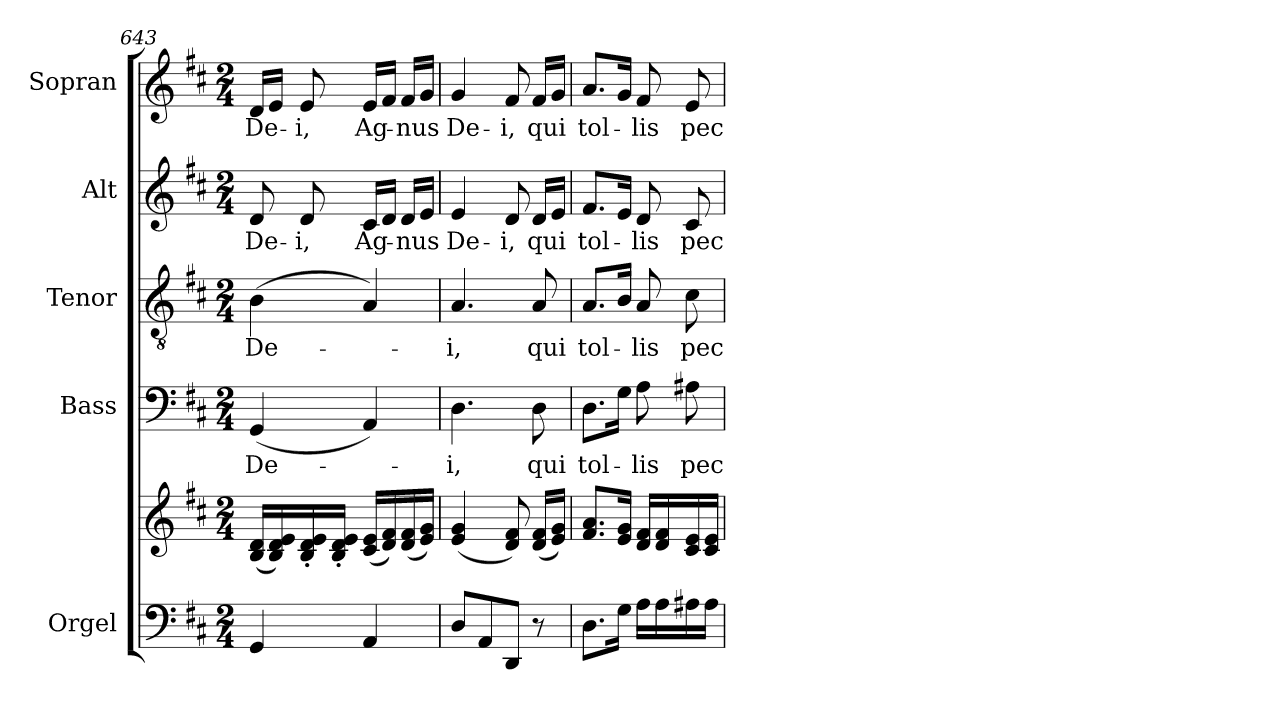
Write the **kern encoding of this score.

**kern	**kern	**kern	**text	**kern	**text	**kern	**text	**kern	**text
*part5	*part5	*part4	*part4	*part3	*part3	*part2	*part2	*part1	*part1
*staff6	*staff5	*staff4	*staff4	*staff3	*staff3	*staff2	*staff2	*staff1	*staff1
*I"Orgel	*	*I"Bass	*	*I"Tenor	*	*I"Alt	*	*I"Sopran	*
*I'Org.	*	*I'B.	*	*I'T.	*	*I'A.	*	*I'S.	*
*clefF4	*clefG2	*clefF4	*	*clefGv2	*	*clefG2	*	*clefG2	*
*k[f#c#]	*k[f#c#]	*k[f#c#]	*	*k[f#c#]	*	*k[f#c#]	*	*k[f#c#]	*
*D:	*D:	*D:	*	*D:	*	*D:	*	*D:	*
*M2/4	*M2/4	*M2/4	*	*M2/4	*	*M2/4	*	*M2/4	*
=643	=643	=643	=643	=643	=643	=643	=643	=643	=643
!	!	!	!LO:LY:b	!	!LO:LY:b	!	!LO:LY:b	!	!LO:LY:b
4GG/	(>16B/ 16d/LL	(<4GG/	De-	(>4B\	De-	8d/	De-	16d/LL	De-
.	16B/ 16d/ 16e/)	.	.	.	.	.	.	16e/JJ	.
!	!	!	!	!	!	!	!LO:LY:b	!	!LO:LY:b
.	16B/'< 16d/'< 16e/'<	.	.	.	.	8d/	-i,	8e/	-i,
.	16B/'< 16d/'< 16e/'<JJ	.	.	.	.	.	.	.	.
!	!	!	!	!	!	!	!LO:LY:b	!	!LO:LY:b
4AA/	(<16c#/ 16e/LL	4AA/)	.	4A/)	.	16c#/LL	Ag-	16e/LL	Ag-
.	16d/ 16f#/)	.	.	.	.	16d/JJ	.	16f#/JJ	.
!	!	!	!	!	!	!	!LO:LY:b	!	!LO:LY:b
.	(<16d/ 16f#/	.	.	.	.	16d/LL	-nus	16f#/LL	-nus
.	16e/ 16g/JJ)	.	.	.	.	16e/JJ	.	16g/JJ	.
=644	=644	=644	=644	=644	=644	=644	=644	=644	=644
!	!	!	!LO:LY:b	!	!LO:LY:b	!	!LO:LY:b	!	!LO:LY:b
8D/L	(<4e/ 4g/	4.D\	-i,	4.A/	-i,	4e/	De-	4g/	De-
8AA/	.	.	.	.	.	.	.	.	.
!	!	!	!	!	!	!	!LO:LY:b	!	!LO:LY:b
8DD/J	8d/ 8f#/)	.	.	.	.	8d/	-i,	8f#/	-i,
!	!	!	!LO:LY:b	!	!LO:LY:b	!	!LO:LY:b	!	!LO:LY:b
8r	(<16d/ 16f#/LL	8D\	qui	8A/	qui	16d/LL	qui	16f#/LL	qui
.	16e/ 16g/JJ)	.	.	.	.	16e/JJ	.	16g/JJ	.
=645	=645	=645	=645	=645	=645	=645	=645	=645	=645
!	!	!	!LO:LY:b	!	!LO:LY:b	!	!LO:LY:b	!	!LO:LY:b
8.D\L	8.f#/ 8.a/L	8.D\L	tol-	8.A/L	tol-	8.f#/L	tol-	8.a/L	tol-
16G\Jk	16e/ 16g/Jk	16G\Jk	.	16B/Jk	.	16e/Jk	.	16g/Jk	.
!	!	!	!LO:LY:b	!	!LO:LY:b	!	!LO:LY:b	!	!LO:LY:b
16A\LL	16d/ 16f#/LL	8A\	-lis	8A/	-lis	8d/	-lis	8f#/	-lis
16A\	16d/ 16f#/	.	.	.	.	.	.	.	.
!	!	!	!LO:LY:b	!	!LO:LY:b	!	!LO:LY:b	!	!LO:LY:b
16A#X\	16c#/ 16e/	8A#X\	pec-	8c#\	pec-	8c#/	pec-	8e/	pec-
16A#\JJ	16c#/ 16e/JJ	.	.	.	.	.	.	.	.
=	=	=	=	=	=	=	=	=	=
*-	*-	*-	*-	*-	*-	*-	*-	*-	*-
